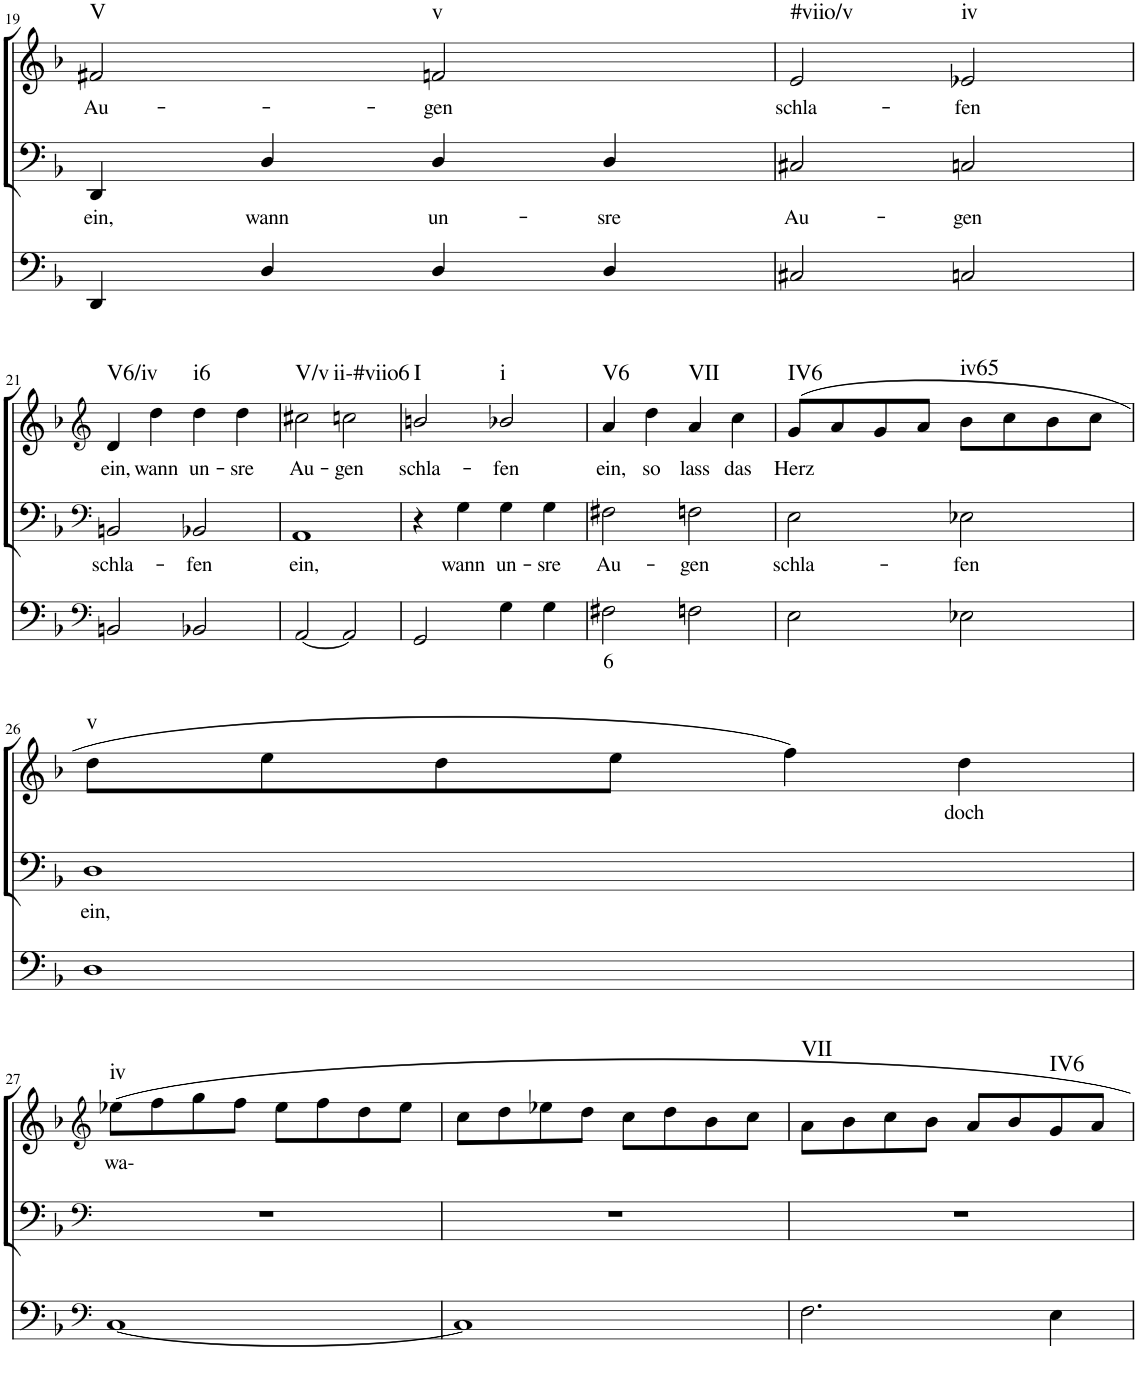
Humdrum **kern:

**kern	**text	**kern	**text	**kern	**text	**harte
*part3	*part3	*part2	*part2	*part1	*part1	*part1
*staff3	*staff3	*staff2	*staff2	*staff1	*staff1	*
*I"Continuo	*	*I"Bass	*	*I"Soprano	*	*
!!LO:PB:g=z
*clefF4	*	*clefF4	*	*clefG2	*	*
*k[b-]	*	*k[b-]	*	*k[b-]	*	*
*M4/4	*	*M4/4	*	*M4/4	*	*
=19	=19	=19	=19	=19	=19	=19
!	!	!	!LO:LY:b	!	!LO:LY:b	!LO:H:kt=V
4DD/	.	4DD/	ein,	2f#X/	Au-	N
!	!	!	!LO:LY:b	!	!	!
4D/	.	4D/	wann	.	.	.
!	!	!	!LO:LY:b	!	!LO:LY:b	!LO:H:kt=v
4D/	.	4D/	un-	2fn/	gen	N
!	!	!	!LO:LY:b	!	!	!
4D/	.	4D/	sre	.	.	.
=20	=20	=20	=20	=20	=20	=20
!	!	!	!LO:LY:b	!	!LO:LY:b	!LO:H:kt=#viio/v
2C#X/	.	2C#X/	Au-	2e/	schla-	N
!	!	!	!LO:LY:b	!	!LO:LY:b	!LO:H:kt=iv
2Cn/	.	2Cn/	gen	2e-X/	fen	N
!!LO:LB:g=z
=21	=21	=21	=21	=21	=21	=21
*clefF4	*	*clefF4	*	*clefG2	*	*
!	!	!	!LO:LY:b	!	!LO:LY:b	!LO:H:kt=V6/iv
2BBn/	.	2BBn/	schla-	4d/	ein,	N
!	!	!	!	!	!LO:LY:b	!
.	.	.	.	4dd\	wann	.
!	!	!	!LO:LY:b	!	!LO:LY:b	!LO:H:kt=i6
2BB-X/	.	2BB-X/	fen	4dd\	un-	N
!	!	!	!	!	!LO:LY:b	!
.	.	.	.	4dd\	sre	.
=22	=22	=22	=22	=22	=22	=22
!	!	!	!LO:LY:b	!	!LO:LY:b	!LO:H:kt=V/v
[2AA/	.	1AA	ein,	2cc#X\	Au-	N
!	!	!	!	!	!LO:LY:b	!LO:H:kt=ii-#viio6
2AA/]	.	.	.	2ccn\	gen	N
=23	=23	=23	=23	=23	=23	=23
!	!	!	!	!	!LO:LY:b	!LO:H:kt=I
2GG/	.	4r	.	2bn/	schla-	N
!	!	!	!LO:LY:b	!	!	!
.	.	4G\	wann	.	.	.
!	!	!	!LO:LY:b	!	!LO:LY:b	!LO:H:kt=i
4G\	.	4G\	un-	2b-X/	fen	N
!	!	!	!LO:LY:b	!	!	!
4G\	.	4G\	sre	.	.	.
=24	=24	=24	=24	=24	=24	=24
!	!LO:LY:b	!	!LO:LY:b	!	!LO:LY:b	!LO:H:kt=V6
2F#X\	6	2F#X\	Au-	4a/	ein,	N
!	!	!	!	!	!LO:LY:b	!
.	.	.	.	4dd\	so	.
!	!	!	!LO:LY:b	!	!LO:LY:b	!LO:H:kt=VII
2Fn\	.	2Fn\	gen	4a/	lass	N
!	!	!	!	!	!LO:LY:b	!
.	.	.	.	4cc\	das	.
=25	=25	=25	=25	=25	=25	=25
!	!	!	!LO:LY:b	!	!LO:LY:b	!LO:H:kt=IV6
2E\	.	2E\	schla-	(8g/L	Herz	N
.	.	.	.	8a/	.	.
.	.	.	.	8g/	.	.
.	.	.	.	8a/J	.	.
!	!	!	!LO:LY:b	!	!	!LO:H:kt=iv65
2E-X\	.	2E-X\	fen	8b-\L	.	N
.	.	.	.	8cc\	.	.
.	.	.	.	8b-\	.	.
.	.	.	.	8cc\J	.	.
!!LO:LB:g=z
=26	=26	=26	=26	=26	=26	=26
!	!	!	!LO:LY:b	!	!	!LO:H:kt=v
1D	.	1D	ein,	8dd\L	.	N
.	.	.	.	8ee\	.	.
.	.	.	.	8dd\	.	.
.	.	.	.	8ee\J	.	.
.	.	.	.	4ff\)	.	.
!	!	!	!	!	!LO:LY:b	!
.	.	.	.	4dd\	doch	.
!!LO:LB:g=z
=27	=27	=27	=27	=27	=27	=27
*clefF4	*	*clefF4	*	*clefG2	*	*
!	!	!	!	!	!LO:LY:b	!LO:H:kt=iv
[1C	.	1r	.	8ee-X\L	wa-	N
.	.	.	.	8ff\	.	.
.	.	.	.	8gg\	.	.
.	.	.	.	8ff\J	.	.
.	.	.	.	8ee-\L	.	.
.	.	.	.	8ff\	.	.
.	.	.	.	8dd\	.	.
.	.	.	.	8ee-\J	.	.
=28	=28	=28	=28	=28	=28	=28
1C]	.	1r	.	8cc\L	.	.
.	.	.	.	8dd\	.	.
.	.	.	.	8ee-X\	.	.
.	.	.	.	8dd\J	.	.
.	.	.	.	8cc\L	.	.
.	.	.	.	8dd\	.	.
.	.	.	.	8b-\	.	.
.	.	.	.	8cc\J	.	.
=29	=29	=29	=29	=29	=29	=29
!	!	!	!	!	!	!LO:H:kt=VII
2.F\	.	1r	.	8a\L	.	N
.	.	.	.	8b-\	.	.
.	.	.	.	8cc\	.	.
.	.	.	.	8b-\J	.	.
.	.	.	.	8a/L	.	.
.	.	.	.	8b-/	.	.
!	!	!	!	!	!	!LO:H:kt=IV6
4E\	.	.	.	8g/	.	N
.	.	.	.	8a/J	.	.
=	=	=	=	=	=	=
*-	*-	*-	*-	*-	*-	*-
